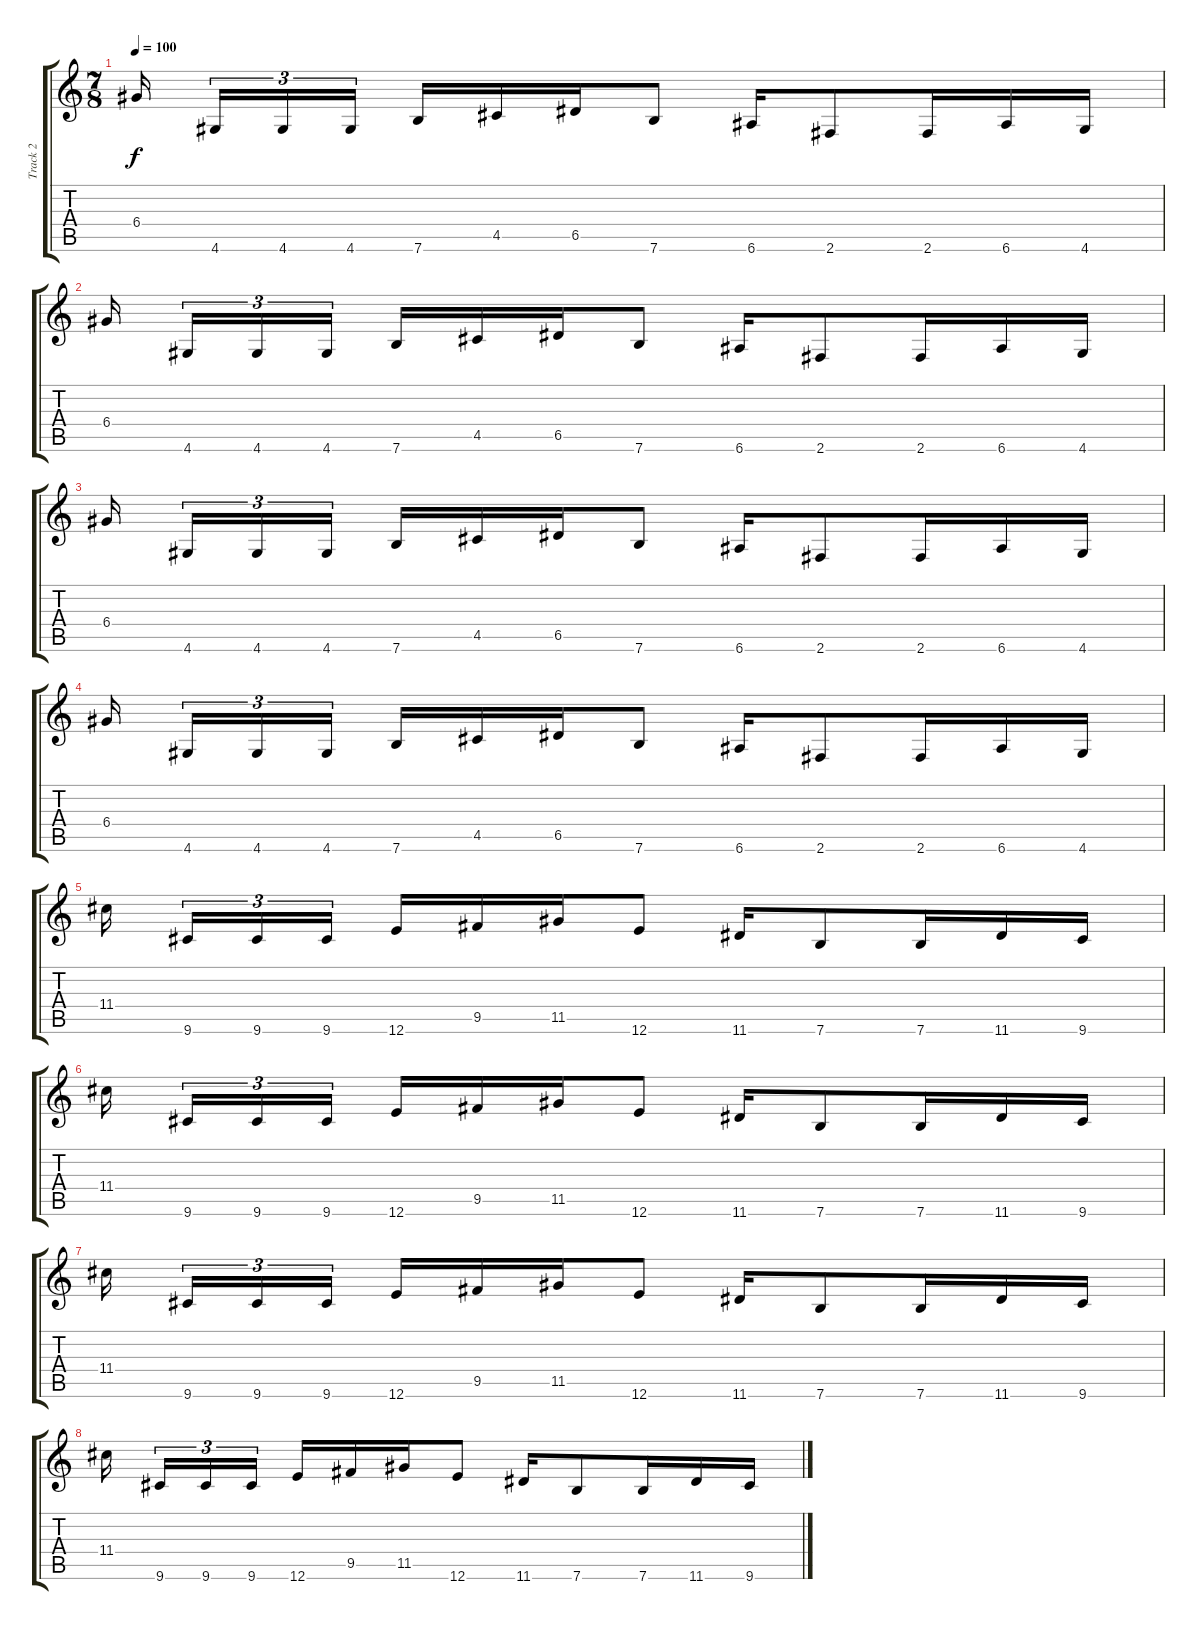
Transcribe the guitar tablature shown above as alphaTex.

\track ("Track 2" "Track 2") {instrument overdrivenguitar}
\staff {score tabs}
\tuning (E4 B3 G3 D3 A2 E2) {hide}
\ts (7 8)
\tempo 100
\clef g2
\ks c
6.4.16{dy f beam splitsecondary} 4.6.16{tu (3 2)} 4.6.16{tu (3 2)} 4.6.16{tu (3 2)} 7.6.16 4.5.16 6.5.16 7.6.8 6.6.16 2.6.8 2.6.16 6.6.16 4.6.16 |
6.4.16{beam splitsecondary} 4.6.16{tu (3 2)} 4.6.16{tu (3 2)} 4.6.16{tu (3 2)} 7.6.16 4.5.16 6.5.16 7.6.8 6.6.16 2.6.8 2.6.16 6.6.16 4.6.16 |
6.4.16{beam splitsecondary} 4.6.16{tu (3 2)} 4.6.16{tu (3 2)} 4.6.16{tu (3 2)} 7.6.16 4.5.16 6.5.16 7.6.8 6.6.16 2.6.8 2.6.16 6.6.16 4.6.16 |
6.4.16{beam splitsecondary} 4.6.16{tu (3 2)} 4.6.16{tu (3 2)} 4.6.16{tu (3 2)} 7.6.16 4.5.16 6.5.16 7.6.8 6.6.16 2.6.8 2.6.16 6.6.16 4.6.16 |
11.4.16{beam splitsecondary} 9.6.16{tu (3 2)} 9.6.16{tu (3 2)} 9.6.16{tu (3 2)} 12.6.16 9.5.16 11.5.16 12.6.8 11.6.16 7.6.8 7.6.16 11.6.16 9.6.16 |
11.4.16{beam splitsecondary} 9.6.16{tu (3 2)} 9.6.16{tu (3 2)} 9.6.16{tu (3 2)} 12.6.16 9.5.16 11.5.16 12.6.8 11.6.16 7.6.8 7.6.16 11.6.16 9.6.16 |
11.4.16{beam splitsecondary} 9.6.16{tu (3 2)} 9.6.16{tu (3 2)} 9.6.16{tu (3 2)} 12.6.16 9.5.16 11.5.16 12.6.8 11.6.16 7.6.8 7.6.16 11.6.16 9.6.16 |
11.4.16{beam splitsecondary} 9.6.16{tu (3 2)} 9.6.16{tu (3 2)} 9.6.16{tu (3 2)} 12.6.16 9.5.16 11.5.16 12.6.8 11.6.16 7.6.8 7.6.16 11.6.16 9.6.16
